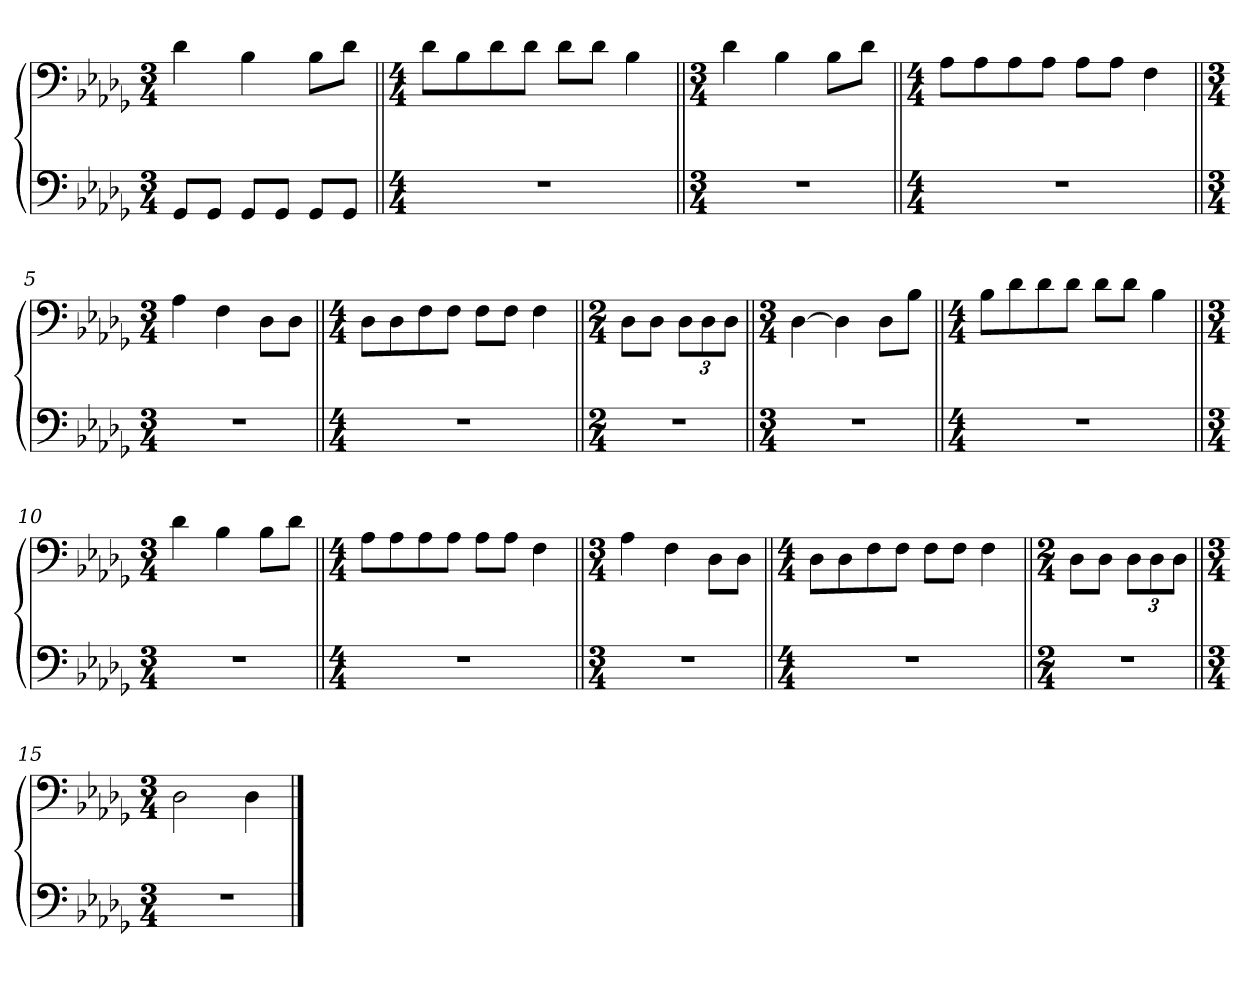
**kern	**kern
*part1	*part1
*staff2	*staff1
*clefF4	*clefF4
*k[b-e-a-d-g-]	*k[b-e-a-d-g-]
*M3/4	*M3/4
=1	=1
8GG-/L	4d-\
8GG-/J	.
8GG-/L	4B-\
8GG-/J	.
8GG-/L	8B-\L
8GG-/J	8d-\J
=2||	=2||
*M4/4	*M4/4
1r	8d-\L
.	8B-\
.	8d-\
.	8d-\J
.	8d-\L
.	8d-\J
.	4B-\
=3||	=3||
*M3/4	*M3/4
2.r	4d-\
.	4B-\
.	8B-\L
.	8d-\J
=4||	=4||
*M4/4	*M4/4
1r	8A-\L
.	8A-\
.	8A-\
.	8A-\J
.	8A-\L
.	8A-\J
.	4F\
=5||	=5||
*M3/4	*M3/4
2.r	4A-\
.	4F\
.	8D-\L
.	8D-\J
=6||	=6||
*M4/4	*M4/4
1r	8D-\L
.	8D-\
.	8F\
.	8F\J
.	8F\L
.	8F\J
.	4F\
=7||	=7||
*M2/4	*M2/4
2r	8D-\L
.	8D-\J
.	12D-\L
.	12D-\
.	12D-\J
=8||	=8||
*M3/4	*M3/4
2.r	[4D-\
.	4D-\]
.	8D-\L
.	8B-\J
=9||	=9||
*M4/4	*M4/4
1r	8B-\L
.	8d-\
.	8d-\
.	8d-\J
.	8d-\L
.	8d-\J
.	4B-\
=10||	=10||
*M3/4	*M3/4
2.r	4d-\
.	4B-\
.	8B-\L
.	8d-\J
=11||	=11||
*M4/4	*M4/4
1r	8A-\L
.	8A-\
.	8A-\
.	8A-\J
.	8A-\L
.	8A-\J
.	4F\
=12||	=12||
*M3/4	*M3/4
2.r	4A-\
.	4F\
.	8D-\L
.	8D-\J
=13||	=13||
*M4/4	*M4/4
1r	8D-\L
.	8D-\
.	8F\
.	8F\J
.	8F\L
.	8F\J
.	4F\
=14||	=14||
*M2/4	*M2/4
2r	8D-\L
.	8D-\J
.	12D-\L
.	12D-\
.	12D-\J
=15||	=15||
*M3/4	*M3/4
2.r	2D-\
.	4D-\
==	==
*-	*-
